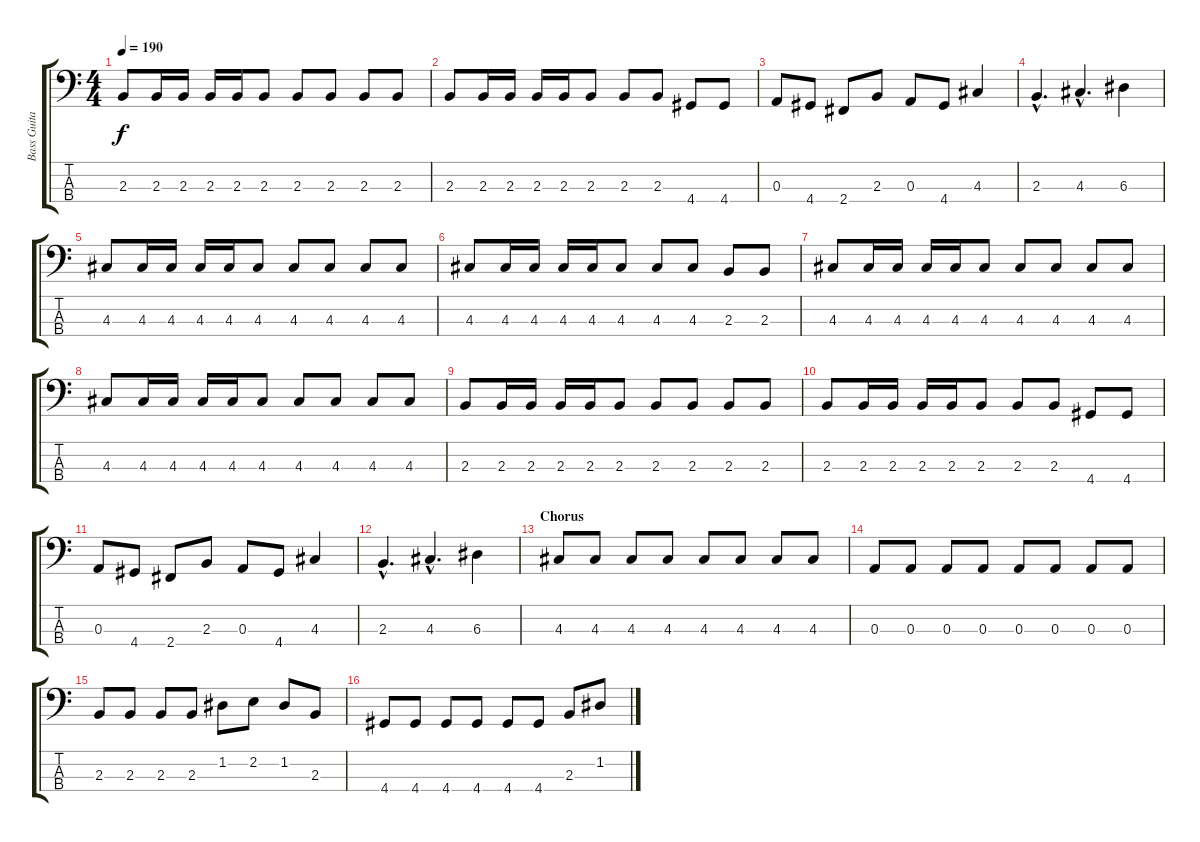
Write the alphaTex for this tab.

\track ("Bass Guitar" "Bass Guita") {instrument electricbassfinger}
\staff {score tabs}
\tuning (G2 D2 A1 E1) {hide}
\ts (4 4)
\tempo 190
\clef f4
\ks c
2.3.8{dy f} 2.3.16 2.3.16 2.3.16 2.3.16 2.3.8 2.3.8 2.3.8 2.3.8 2.3.8 |
2.3.8 2.3.16 2.3.16 2.3.16 2.3.16 2.3.8 2.3.8 2.3.8 4.4.8 4.4.8 |
0.3.8 4.4.8 2.4.8 2.3.8 0.3.8 4.4.8 4.3.4 |
2.3{hac}.4{d} 4.3{hac}.4{d} 6.3.4 |
4.3.8 4.3.16 4.3.16 4.3.16 4.3.16 4.3.8 4.3.8 4.3.8 4.3.8 4.3.8 |
4.3.8 4.3.16 4.3.16 4.3.16 4.3.16 4.3.8 4.3.8 4.3.8 2.3.8 2.3.8 |
4.3.8 4.3.16 4.3.16 4.3.16 4.3.16 4.3.8 4.3.8 4.3.8 4.3.8 4.3.8 |
4.3.8 4.3.16 4.3.16 4.3.16 4.3.16 4.3.8 4.3.8 4.3.8 4.3.8 4.3.8 |
2.3.8 2.3.16 2.3.16 2.3.16 2.3.16 2.3.8 2.3.8 2.3.8 2.3.8 2.3.8 |
2.3.8 2.3.16 2.3.16 2.3.16 2.3.16 2.3.8 2.3.8 2.3.8 4.4.8 4.4.8 |
0.3.8 4.4.8 2.4.8 2.3.8 0.3.8 4.4.8 4.3.4 |
2.3{hac}.4{d} 4.3{hac}.4{d} 6.3.4 |
\section ("" "Chorus")
4.3.8 4.3.8 4.3.8 4.3.8 4.3.8 4.3.8 4.3.8 4.3.8 |
0.3.8 0.3.8 0.3.8 0.3.8 0.3.8 0.3.8 0.3.8 0.3.8 |
2.3.8 2.3.8 2.3.8 2.3.8 1.2.8 2.2.8 1.2.8 2.3.8 |
4.4.8 4.4.8 4.4.8 4.4.8 4.4.8 4.4.8 2.3.8 1.2.8
